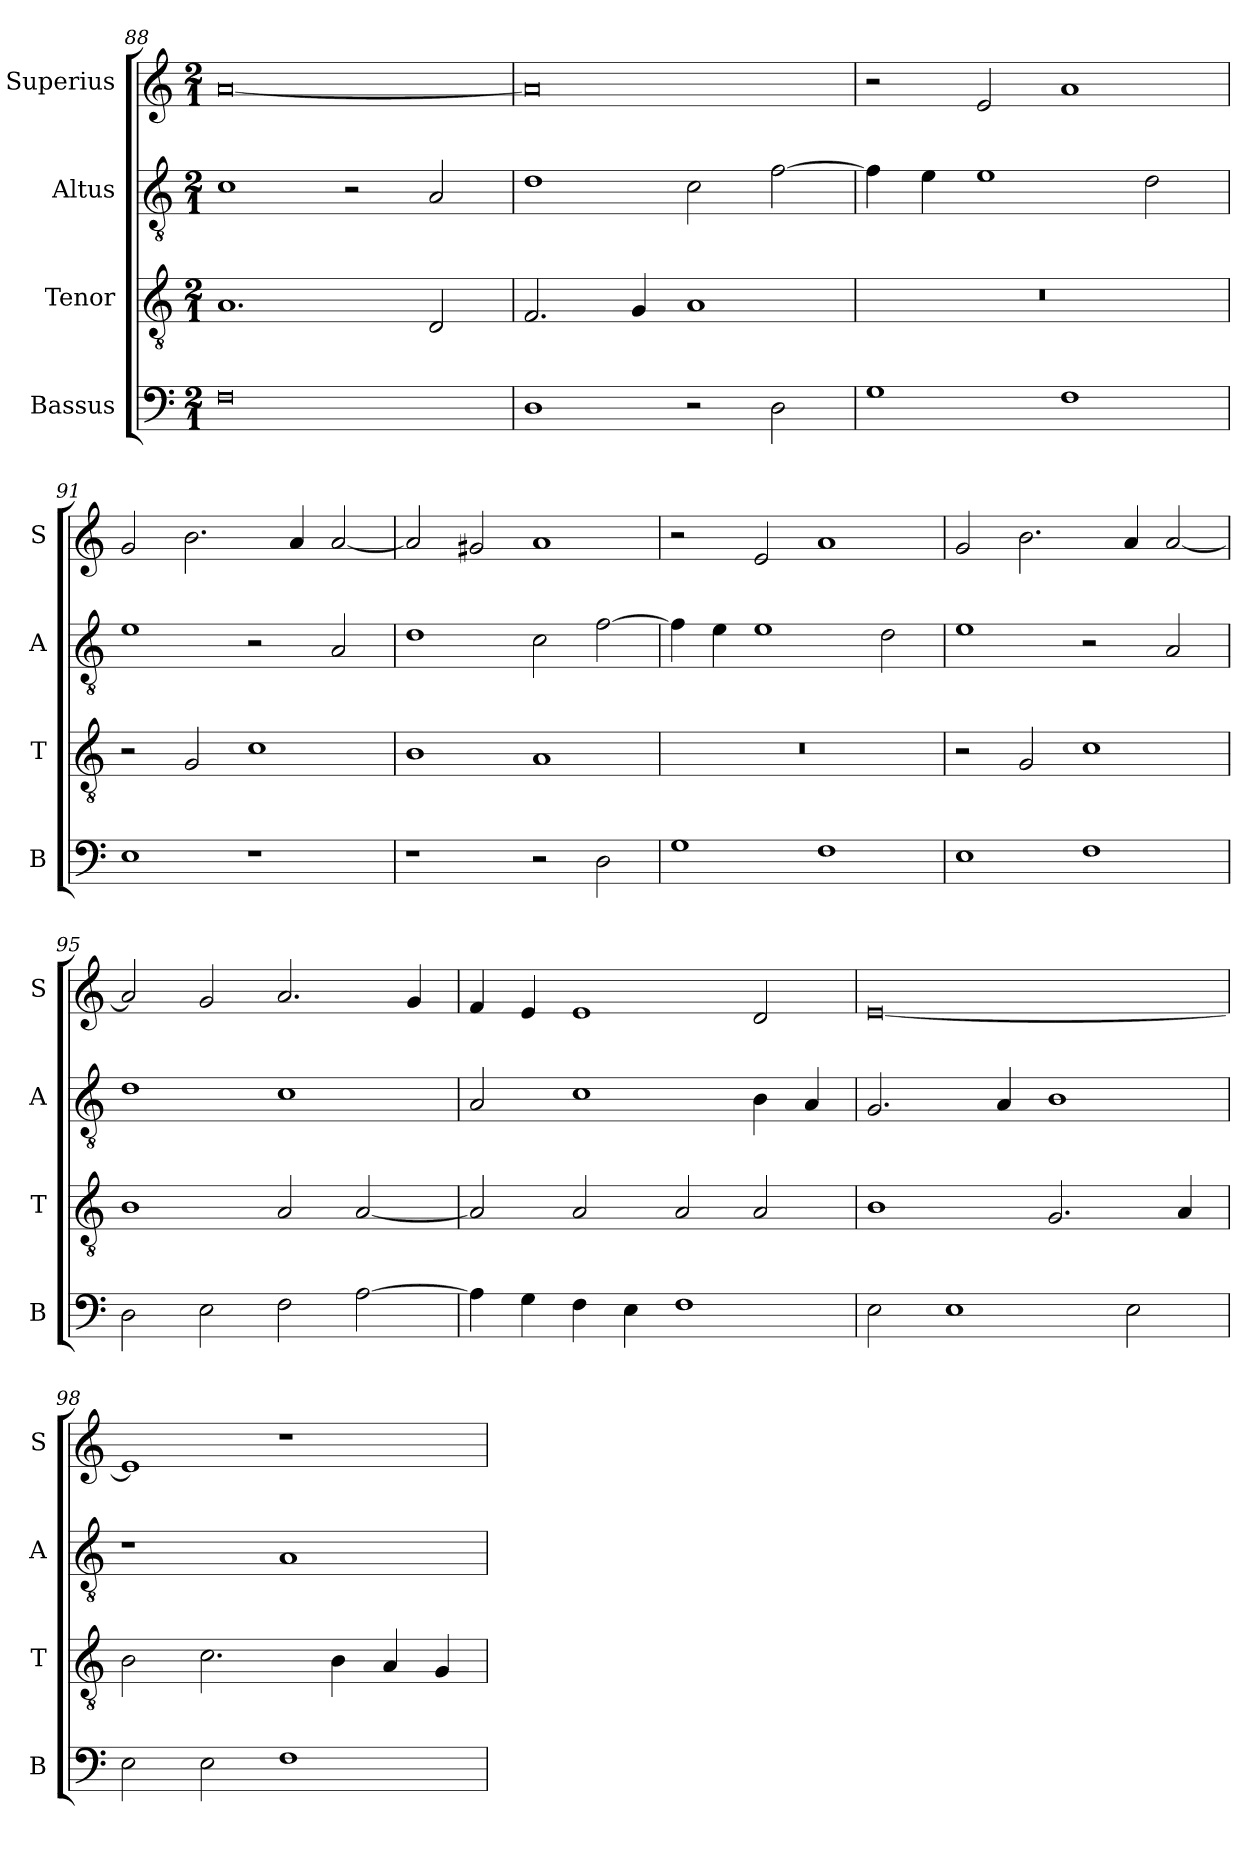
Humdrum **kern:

**kern	**kern	**kern	**kern
*part4	*part3	*part2	*part1
*staff4	*staff3	*staff2	*staff1
*I"Bassus	*I"Tenor	*I"Altus	*I"Superius
*I'B	*I'T	*I'A	*I'S
*clefF4	*clefGv2	*clefGv2	*clefG2
*k[]	*k[]	*k[]	*k[]
*C:	*C:	*C:	*C:
*M2/1	*M2/1	*M2/1	*M2/1
=88	=88	=88	=88
0F	1.A	1c	[0a
.	.	2r	.
.	2D	2A	.
=89	=89	=89	=89
1D	2.F	1d	0a]
.	4G	.	.
2r	1A	2c	.
2D	.	[2f	.
=90	=90	=90	=90
1G	0r	4f]	2r
.	.	4e	.
.	.	1e	2e
1F	.	.	1a
.	.	2d	.
=91	=91	=91	=91
1E	2r	1e	2g
.	2G	.	2.b
1r	1c	2r	.
.	.	.	4a
.	.	2A	[2a
=92	=92	=92	=92
1r	1B	1d	2a]
.	.	.	2g#X
2r	1A	2c	1a
2D	.	[2f	.
=93	=93	=93	=93
1G	0r	4f]	2r
.	.	4e	.
.	.	1e	2e
1F	.	.	1a
.	.	2d	.
=94	=94	=94	=94
1E	2r	1e	2g
.	2G	.	2.b
1F	1c	2r	.
.	.	.	4a
.	.	2A	[2a
=95	=95	=95	=95
2D	1B	1d	2a]
2E	.	.	2g
2F	2A	1c	2.a
[2A	[2A	.	.
.	.	.	4g
=96	=96	=96	=96
4A]	2A]	2A	4f
4G	.	.	4e
4F	2A	1c	1e
4E	.	.	.
1F	2A	.	.
.	2A	4B	2d
.	.	4A	.
=97	=97	=97	=97
2E	1B	2.G	[0e
1E	.	.	.
.	.	4A	.
.	2.G	1B	.
2E	.	.	.
.	4A	.	.
=98	=98	=98	=98
2E	2B	1r	1e]
2E	2.c	.	.
1F	.	1A	1r
.	4B	.	.
.	4A	.	.
.	4G	.	.
=	=	=	=
*-	*-	*-	*-
